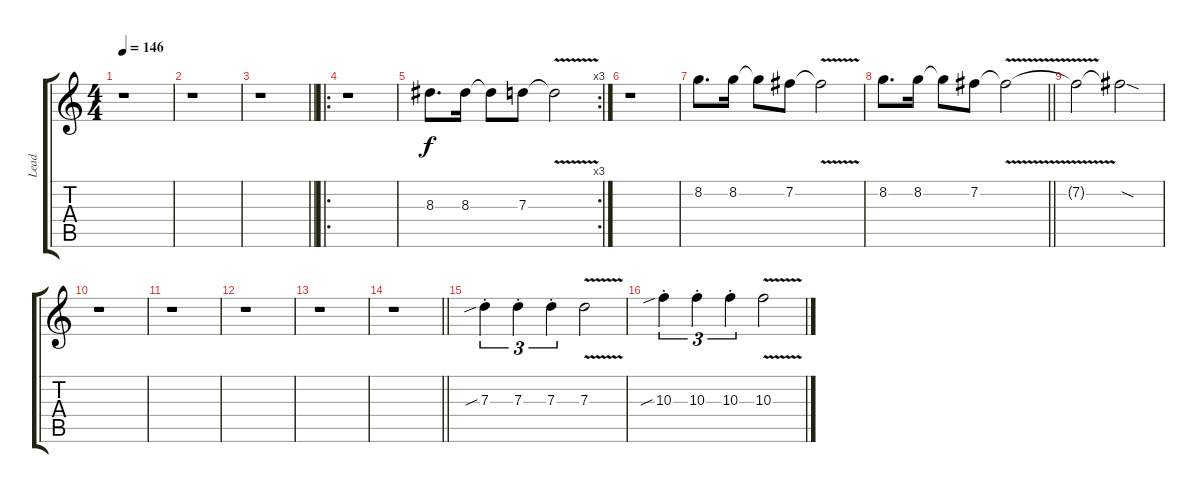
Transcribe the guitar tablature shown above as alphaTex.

\track ("Lead" "Lead") {instrument distortionguitar}
\staff {score tabs}
\tuning (E4 B3 G3 D3 A2 E2) {hide}
\ts (4 4)
\tempo 146
\clef g2
\ks c
r.1{dy mp} |
r.1 |
\barLineRight lightlight
r.1 |
\ro
r.1 |
\rc 3
8.3.8{d dy f} 8.3.16 8.3{t}.8 7.3.8 7.3{v t}.2 |
r.1 |
8.2.8{d} 8.2.16 8.2{t}.8 7.2.8 7.2{v t}.2 |
\barLineRight lightlight
8.2.8{d} 8.2.16 8.2{t}.8 7.2.8 7.2{v t}.2 |
7.2{t}.2 7.2{sod t}.2 |
r.1 |
r.1 |
r.1 |
r.1 |
\barLineRight lightlight
r.1 |
7.3{sib st}.4{tu (3 2)} 7.3{st}.4{tu (3 2)} 7.3{st}.4{tu (3 2)} 7.3{v}.2 |
10.3{sib st}.4{tu (3 2)} 10.3{st}.4{tu (3 2)} 10.3{st}.4{tu (3 2)} 10.3{v}.2
